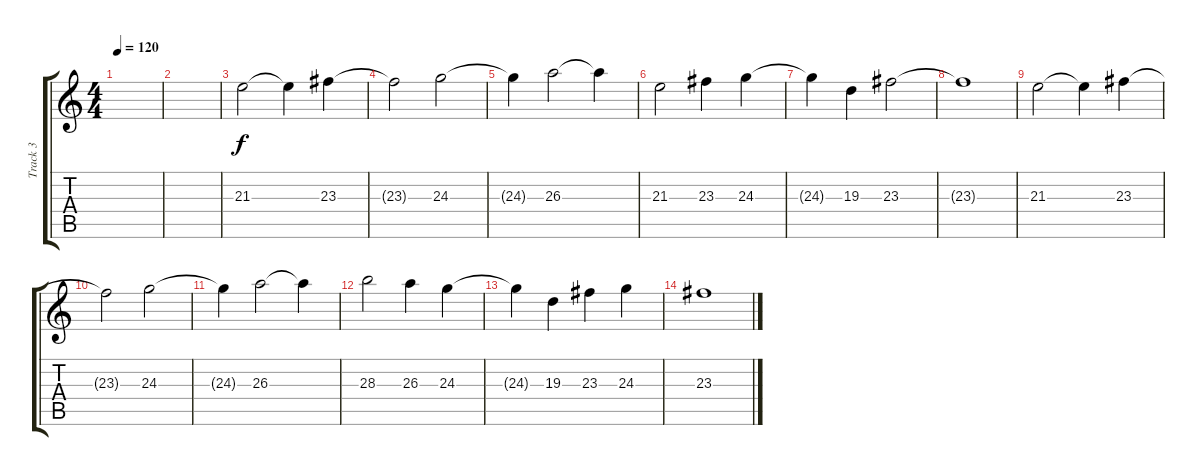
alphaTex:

\track ("Track 3" "Track 3") {instrument acousticgrandpiano}
\staff {score tabs}
\tuning (E4 B3 G3 D3 A2 E2) {hide}
\ts (4 4)
\tempo 120
\clef g2
\ks c
|
|
21.3.2 21.3{t}.4 23.3.4 |
23.3{t}.2 24.3.2 |
24.3{t}.4 26.3.2 26.3{t}.4 |
21.3.2 23.3.4 24.3.4 |
24.3{t}.4 19.3.4 23.3.2 |
23.3{t}.1 |
21.3.2 21.3{t}.4 23.3.4 |
23.3{t}.2 24.3.2 |
24.3{t}.4 26.3.2 26.3{t}.4 |
28.3.2 26.3.4 24.3.4 |
24.3{t}.4 19.3.4 23.3.4 24.3.4 |
23.3.1
